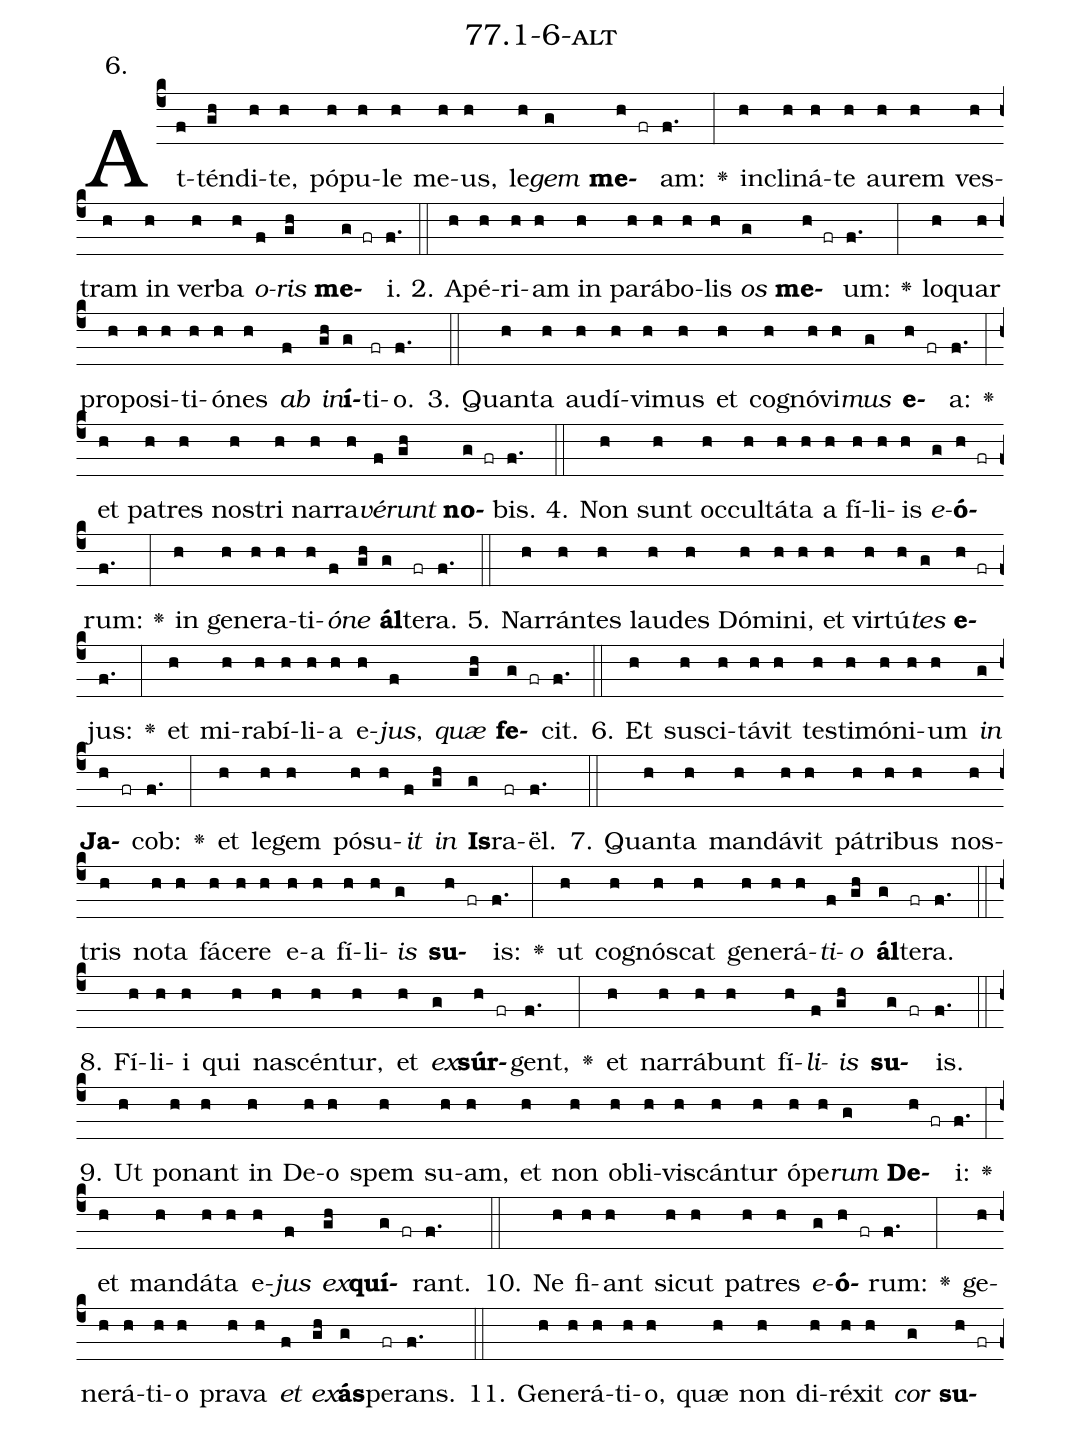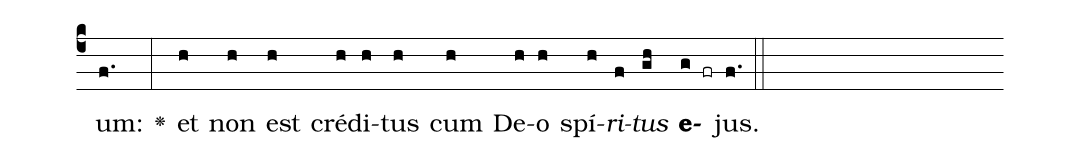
name: 77.1-6-alt;
annotation: 6.;
%%
(c4)At(f)tén(gh)di(h)te,(h) pó(h)pu(h)le(h) me(h)us,(h) le(h)<i>gem</i>(g) <b>me</b>(h fr)am:(f.) <v>\greheightstar</v>(:) in(h)cli(h)ná(h)te(h) au(h)rem(h) ves(h)tram(h) in(h) ver(h)ba(h) <i>o</i>(f)<i>ris</i>(gh) <b>me</b>(g fr)i.(f.) (::)
2. A(h)pé(h)ri(h)am(h) in(h) pa(h)rá(h)bo(h)lis(h) <i>os</i>(g) <b>me</b>(h fr)um:(f.) <v>\greheightstar</v>(:) lo(h)quar(h) pro(h)po(h)si(h)ti(h)ó(h)nes(h) <i>ab</i>(f) <i>in</i>(gh)<b>í</b>(g)ti(fr)o.(f.) (::)
3. Quan(h)ta(h) au(h)dí(h)vi(h)mus(h) et(h) co(h)gnó(h)vi(h)<i>mus</i>(g) <b>e</b>(h fr)a:(f.) <v>\greheightstar</v>(:) et(h) pa(h)tres(h) nos(h)tri(h) nar(h)ra(h)<i>vé</i>(f)<i>runt</i>(gh) <b>no</b>(g fr)bis.(f.) (::)
4. Non(h) sunt(h) oc(h)cul(h)tá(h)ta(h) a(h) fí(h)li(h)is(h) <i>e</i>(g)<b>ó</b>(h fr)rum:(f.) <v>\greheightstar</v>(:) in(h) ge(h)ne(h)ra(h)ti(h)<i>ó</i>(f)<i>ne</i>(gh) <b>ál</b>(g)te(fr)ra.(f.) (::)
5. Nar(h)rán(h)tes(h) lau(h)des(h) Dó(h)mi(h)ni,(h) et(h) vir(h)tú(h)<i>tes</i>(g) <b>e</b>(h fr)jus:(f.) <v>\greheightstar</v>(:) et(h) mi(h)ra(h)bí(h)li(h)a(h) e(h)<i>jus</i>,(f) <i>quæ</i>(gh) <b>fe</b>(g fr)cit.(f.) (::)
6. Et(h) su(h)sci(h)tá(h)vit(h) tes(h)ti(h)mó(h)ni(h)um(h) <i>in</i>(g) <b>Ja</b>(h fr)cob:(f.) <v>\greheightstar</v>(:) et(h) le(h)gem(h) pó(h)su(h)<i>it</i>(f) <i>in</i>(gh) <b>Is</b>(g)ra(fr)ël.(f.) (::)
7. Quan(h)ta(h) man(h)dá(h)vit(h) pá(h)tri(h)bus(h) nos(h)tris(h) no(h)ta(h) fá(h)ce(h)re(h) e(h)a(h) fí(h)li(h)<i>is</i>(g) <b>su</b>(h fr)is:(f.) <v>\greheightstar</v>(:) ut(h) co(h)gnós(h)cat(h) ge(h)ne(h)rá(h)<i>ti</i>(f)<i>o</i>(gh) <b>ál</b>(g)te(fr)ra.(f.) (::)
8. Fí(h)li(h)i(h) qui(h) na(h)scén(h)tur,(h) et(h) <i>ex</i>(g)<b>súr</b>(h fr)gent,(f.) <v>\greheightstar</v>(:) et(h) nar(h)rá(h)bunt(h) fí(h)<i>li</i>(f)<i>is</i>(gh) <b>su</b>(g fr)is.(f.) (::)
9. Ut(h) po(h)nant(h) in(h) De(h)o(h) spem(h) su(h)am,(h) et(h) non(h) ob(h)li(h)vis(h)cán(h)tur(h) ó(h)pe(h)<i>rum</i>(g) <b>De</b>(h fr)i:(f.) <v>\greheightstar</v>(:) et(h) man(h)dá(h)ta(h) e(h)<i>jus</i>(f) <i>ex</i>(gh)<b>quí</b>(g fr)rant.(f.) (::)
10. Ne(h) fi(h)ant(h) sic(h)ut(h) pa(h)tres(h) <i>e</i>(g)<b>ó</b>(h fr)rum:(f.) <v>\greheightstar</v>(:) ge(h)ne(h)rá(h)ti(h)o(h) pra(h)va(h) <i>et</i>(f) <i>ex</i>(gh)<b>ás</b>(g)pe(fr)rans.(f.) (::)
11. Ge(h)ne(h)rá(h)ti(h)o,(h) quæ(h) non(h) di(h)ré(h)xit(h) <i>cor</i>(g) <b>su</b>(h fr)um:(f.) <v>\greheightstar</v>(:) et(h) non(h) est(h) cré(h)di(h)tus(h) cum(h) De(h)o(h) spí(h)<i>ri</i>(f)<i>tus</i>(gh) <b>e</b>(g fr)jus.(f.) (::)
